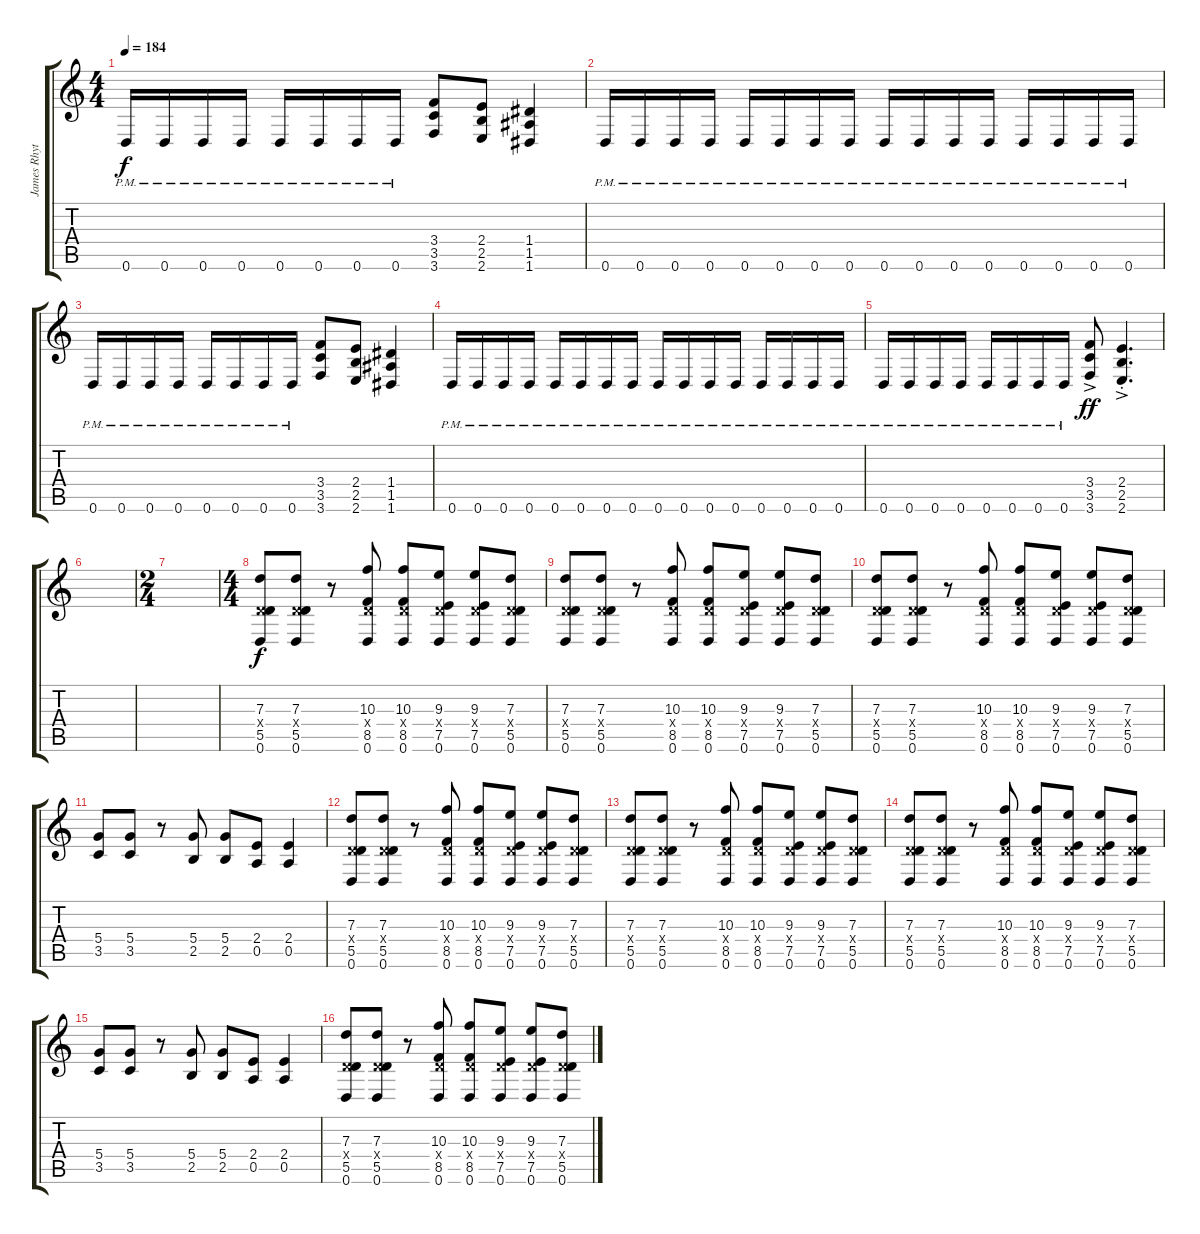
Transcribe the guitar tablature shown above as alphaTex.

\track ("James Rhythm" "James Rhyt") {instrument distortionguitar}
\staff {score tabs}
\tuning (E4 B3 G3 D3 A2 D2) {hide}
\ts (4 4)
\tempo 184
\clef g2
\ks c
0.6{pm}.16{dy f} 0.6{pm}.16 0.6{pm}.16 0.6{pm}.16 0.6{pm}.16 0.6{pm}.16 0.6{pm}.16 0.6{pm}.16 (3.4 3.5 3.6).8 (2.4 2.5 2.6).8 (1.4 1.5 1.6).4 |
0.6{pm}.16 0.6{pm}.16 0.6{pm}.16 0.6{pm}.16 0.6{pm}.16 0.6{pm}.16 0.6{pm}.16 0.6{pm}.16 0.6{pm}.16 0.6{pm}.16 0.6{pm}.16 0.6{pm}.16 0.6{pm}.16 0.6{pm}.16 0.6{pm}.16 0.6{pm}.16 |
0.6{pm}.16 0.6{pm}.16 0.6{pm}.16 0.6{pm}.16 0.6{pm}.16 0.6{pm}.16 0.6{pm}.16 0.6{pm}.16 (3.4 3.5 3.6).8 (2.4 2.5 2.6).8 (1.4 1.5 1.6).4 |
0.6{pm}.16 0.6{pm}.16 0.6{pm}.16 0.6{pm}.16 0.6{pm}.16 0.6{pm}.16 0.6{pm}.16 0.6{pm}.16 0.6{pm}.16 0.6{pm}.16 0.6{pm}.16 0.6{pm}.16 0.6{pm}.16 0.6{pm}.16 0.6{pm}.16 0.6{pm}.16 |
0.6{pm}.16 0.6{pm}.16 0.6{pm}.16 0.6{pm}.16 0.6{pm}.16 0.6{pm}.16 0.6{pm}.16 0.6{pm}.16 (3.4{ac} 3.5{ac} 3.6{ac}).8{dy ff} (2.4{ac st} 2.5{ac st} 2.6{ac st}).4{d} |
|
\ts (2 4)
|
\ts (4 4)
(7.3 0.4{x} 5.5 0.6).8{dy f} (7.3 0.4{x} 5.5 0.6).8 r.8 (10.3 0.4{x} 8.5 0.6).8 (10.3 0.4{x} 8.5 0.6).8 (9.3 0.4{x} 7.5 0.6).8 (9.3 0.4{x} 7.5 0.6).8 (7.3 0.4{x} 5.5 0.6).8 |
(7.3 0.4{x} 5.5 0.6).8 (7.3 0.4{x} 5.5 0.6).8 r.8 (10.3 0.4{x} 8.5 0.6).8 (10.3 0.4{x} 8.5 0.6).8 (9.3 0.4{x} 7.5 0.6).8 (9.3 0.4{x} 7.5 0.6).8 (7.3 0.4{x} 5.5 0.6).8 |
(7.3 0.4{x} 5.5 0.6).8 (7.3 0.4{x} 5.5 0.6).8 r.8 (10.3 0.4{x} 8.5 0.6).8 (10.3 0.4{x} 8.5 0.6).8 (9.3 0.4{x} 7.5 0.6).8 (9.3 0.4{x} 7.5 0.6).8 (7.3 0.4{x} 5.5 0.6).8 |
(5.4 3.5).8 (5.4 3.5).8 r.8 (5.4 2.5).8 (5.4 2.5).8 (2.4 0.5).8 (2.4 0.5).4 |
(7.3 0.4{x} 5.5 0.6).8 (7.3 0.4{x} 5.5 0.6).8 r.8 (10.3 0.4{x} 8.5 0.6).8 (10.3 0.4{x} 8.5 0.6).8 (9.3 0.4{x} 7.5 0.6).8 (9.3 0.4{x} 7.5 0.6).8 (7.3 0.4{x} 5.5 0.6).8 |
(7.3 0.4{x} 5.5 0.6).8 (7.3 0.4{x} 5.5 0.6).8 r.8 (10.3 0.4{x} 8.5 0.6).8 (10.3 0.4{x} 8.5 0.6).8 (9.3 0.4{x} 7.5 0.6).8 (9.3 0.4{x} 7.5 0.6).8 (7.3 0.4{x} 5.5 0.6).8 |
(7.3 0.4{x} 5.5 0.6).8 (7.3 0.4{x} 5.5 0.6).8 r.8 (10.3 0.4{x} 8.5 0.6).8 (10.3 0.4{x} 8.5 0.6).8 (9.3 0.4{x} 7.5 0.6).8 (9.3 0.4{x} 7.5 0.6).8 (7.3 0.4{x} 5.5 0.6).8 |
(5.4 3.5).8 (5.4 3.5).8 r.8 (5.4 2.5).8 (5.4 2.5).8 (2.4 0.5).8 (2.4 0.5).4 |
(7.3 0.4{x} 5.5 0.6).8 (7.3 0.4{x} 5.5 0.6).8 r.8 (10.3 0.4{x} 8.5 0.6).8 (10.3 0.4{x} 8.5 0.6).8 (9.3 0.4{x} 7.5 0.6).8 (9.3 0.4{x} 7.5 0.6).8 (7.3 0.4{x} 5.5 0.6).8
